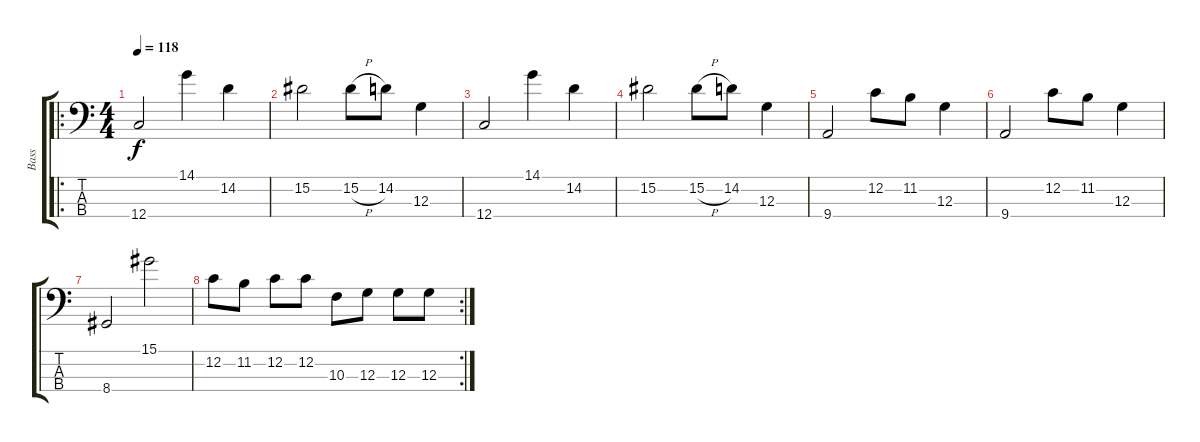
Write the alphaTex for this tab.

\track ("Bass" "Bass") {instrument electricbassfinger}
\staff {score tabs}
\tuning (F2 C2 G1 C1) {hide}
\ro
\ts (4 4)
\tempo 118
\clef f4
\ks c
12.4.2{dy f volume 16} 14.1.4 14.2.4 |
15.2.2 15.2{h}.8 14.2.8 12.3.4 |
12.4.2 14.1.4 14.2.4 |
15.2.2 15.2{h}.8 14.2.8 12.3.4 |
9.4.2 12.2.8 11.2.8 12.3.4 |
9.4.2 12.2.8 11.2.8 12.3.4 |
8.4.2 15.1.2 |
\rc 2
12.2.8 11.2.8 12.2.8 12.2.8 10.3.8 12.3.8 12.3.8 12.3.8
